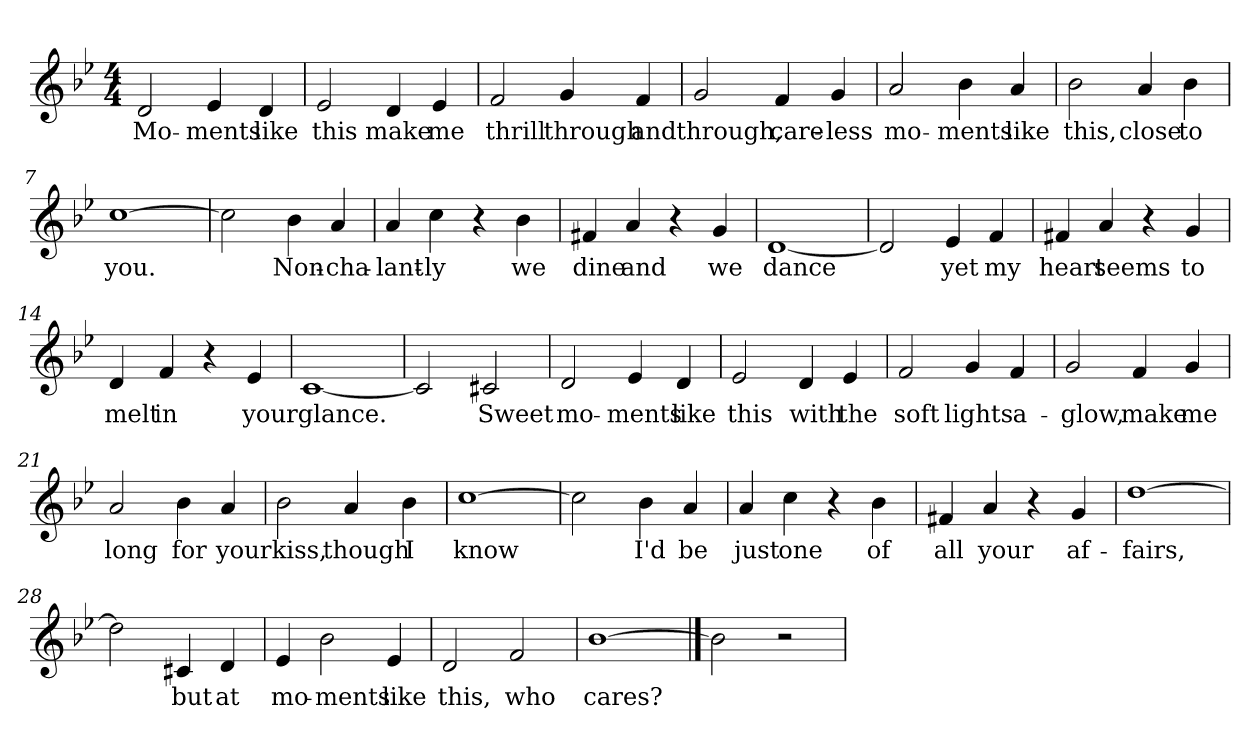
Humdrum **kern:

**kern	**text
*part1	*part1
*staff1	*staff1
*clefG2	*
*k[b-e-]	*
*B-:	*
*M4/4	*
=1	=1
2d/	Mo-
4e-/	-ments
4d/	like
=2	=2
2e-/	this
4d/	make
4e-/	me
=3	=3
2f/	thrill
4g/	through
4f/	and
=4	=4
2g/	through,
4f/	care-
4g/	-less
!!LO:LB:g=z
=5	=5
2a/	mo-
4b-\	ments
4a/	like
=6	=6
2b-\	this,
4a/	close
4b-\	to
=7	=7
[1cc	you.
=8	=8
2cc\]	.
4b-\	Non-
4a/	-cha-
=9	=9
4a/	-lant-
4cc\	-ly
4r	.
4b-\	we
=10	=10
4f#X/	dine
4a/	and
4r	.
4g/	we
!!LO:LB:g=z
=11	=11
[1d	dance
=12	=12
2d/]	.
4e-/	yet
4f/	my
=13	=13
4f#X/	heart
4a/	seems
4r	.
4g/	to
=14	=14
4d/	melt
4f/	in
4r	.
4e-/	your
=15	=15
[1c	glance.
=16	=16
2c/]	.
2c#X/	Sweet
!!LO:LB:g=z
=17	=17
2d/	mo-
4e-/	-ments
4d/	like
=18	=18
2e-/	this
4d/	with
4e-/	the
=19	=19
2f/	soft
4g/	lights
4f/	a-
=20	=20
2g/	glow,
4f/	make
4g/	me
=21	=21
2a/	long
4b-\	for
4a/	your
!!LO:LB:g=z
=22	=22
2b-\	kiss,
4a/	though
4b-\	I
=23	=23
[1cc	know
=24	=24
2cc\]	.
4b-\	I'd
4a/	be
=25	=25
4a/	just
4cc\	one
4r	.
4b-\	of
=26	=26
4f#X/	all
4a/	your
4r	.
4g/	af-
=27	=27
[1dd	fairs,
=28	=28
2dd\]	.
4c#X/	but
4d/	at
!!LO:LB:g=z
=29	=29
4e-/	mo-
2b-\	-ments
4e-/	like
=30	=30
2d/	this,
2f/	who
=31	=31
[1b-	cares?
==32	==32
2b-\]	.
2r	.
=	=
*-	*-
